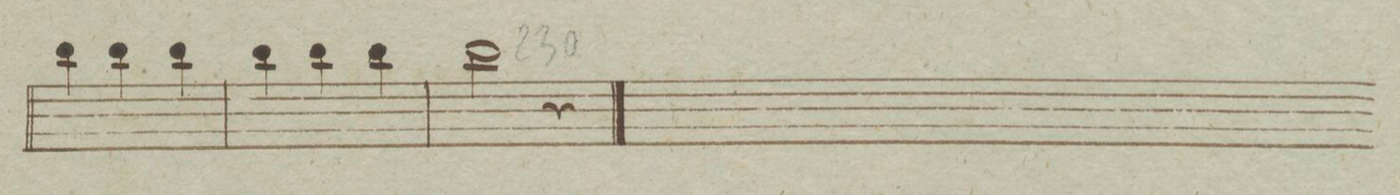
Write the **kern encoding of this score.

**kern	**dynam
*I"Oboe Primo.	*
*clefG2	*
*k[b-e-]	*
*met(c)	*
*M3/4	*
4bb-\	.
4bb-\	.
4bb-\	.
=230	=230
4bb-\	.
4bb-\	.
4bb-\	.
=231	=231
2bb-\	.
4r	.
==	==
*-	*-
